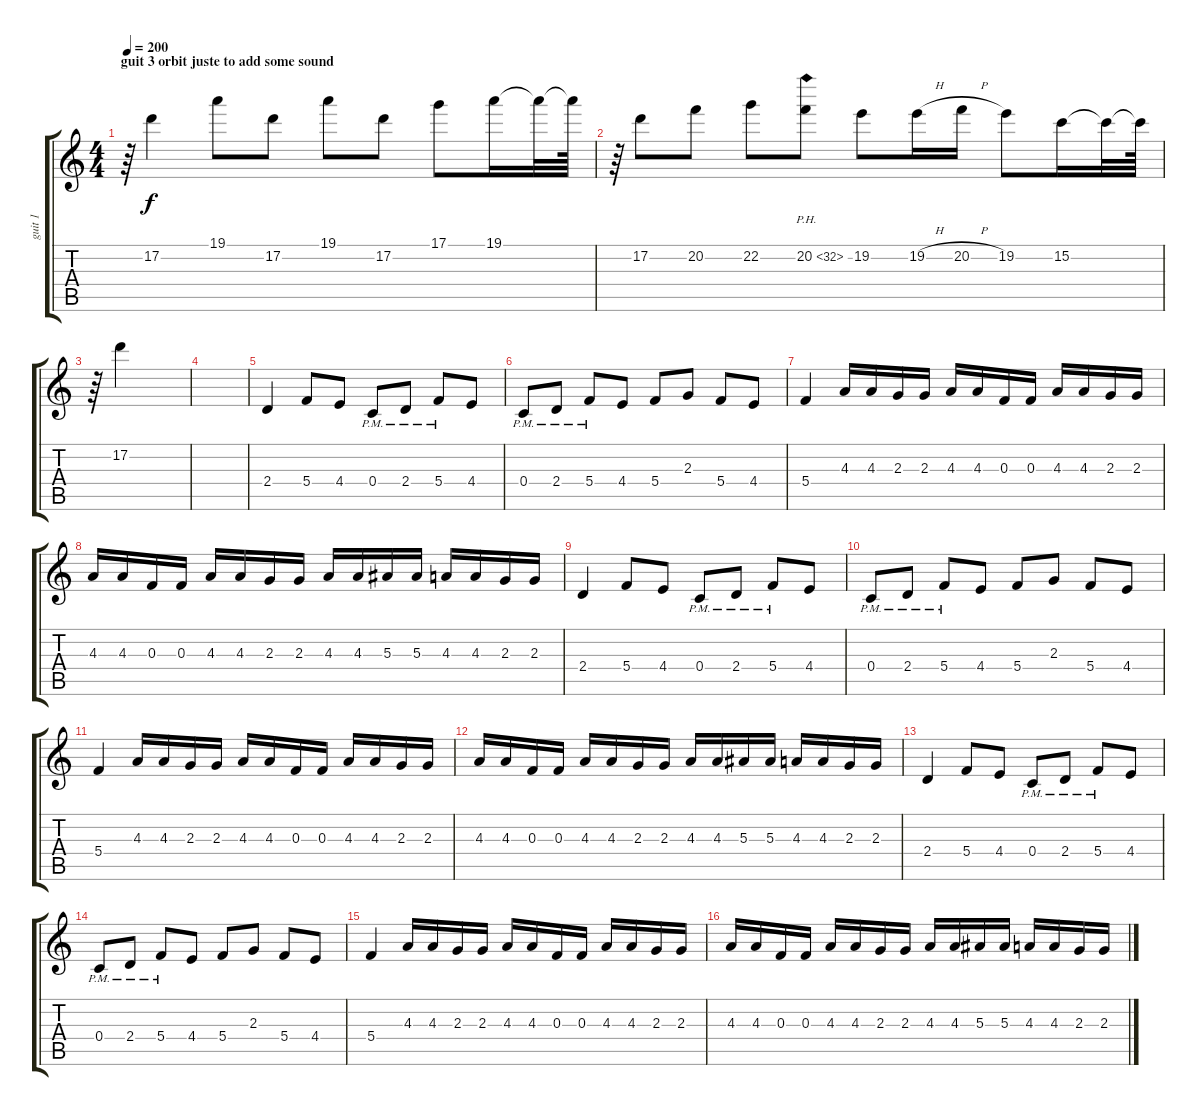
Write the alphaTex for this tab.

\track ("guit 1" "guit 1") {instrument distortionguitar}
\staff {score tabs}
\tuning (D4 A3 F3 C3 G2 D2) {hide}
\ts (4 4)
\section ("" "guit 3 orbit juste to add some sound")
\tempo 200
\clef g2
\ks c
r.64{dy f} 17.2.4 19.1.8 17.2.8 19.1.8 17.2.8 17.1.8 19.1.16 19.1{t}.32 19.1{t}.64 |
r.64 17.2.8 20.2.8 22.2.8 20.2{ph 12}.8 19.2.8 19.2{h}.16 20.2{h}.16 19.2.8 15.2.16 15.2{t}.32 15.2{t}.64 |
r.64 17.2.4 |
|
2.4.4 5.4.8 4.4.8 0.4{pm}.8 2.4{pm}.8 5.4{pm}.8 4.4.8 |
0.4{pm}.8 2.4{pm}.8 5.4{pm}.8 4.4.8 5.4.8 2.3.8 5.4.8 4.4.8 |
5.4.4 4.3.16 4.3.16 2.3.16 2.3.16 4.3.16 4.3.16 0.3.16 0.3.16 4.3.16 4.3.16 2.3.16 2.3.16 |
4.3.16 4.3.16 0.3.16 0.3.16 4.3.16 4.3.16 2.3.16 2.3.16 4.3.16 4.3.16 5.3.16 5.3.16 4.3.16 4.3.16 2.3.16 2.3.16 |
2.4.4 5.4.8 4.4.8 0.4{pm}.8 2.4{pm}.8 5.4{pm}.8 4.4.8 |
0.4{pm}.8 2.4{pm}.8 5.4{pm}.8 4.4.8 5.4.8 2.3.8 5.4.8 4.4.8 |
5.4.4 4.3.16 4.3.16 2.3.16 2.3.16 4.3.16 4.3.16 0.3.16 0.3.16 4.3.16 4.3.16 2.3.16 2.3.16 |
4.3.16 4.3.16 0.3.16 0.3.16 4.3.16 4.3.16 2.3.16 2.3.16 4.3.16 4.3.16 5.3.16 5.3.16 4.3.16 4.3.16 2.3.16 2.3.16 |
2.4.4 5.4.8 4.4.8 0.4{pm}.8 2.4{pm}.8 5.4{pm}.8 4.4.8 |
0.4{pm}.8 2.4{pm}.8 5.4{pm}.8 4.4.8 5.4.8 2.3.8 5.4.8 4.4.8 |
5.4.4 4.3.16 4.3.16 2.3.16 2.3.16 4.3.16 4.3.16 0.3.16 0.3.16 4.3.16 4.3.16 2.3.16 2.3.16 |
4.3.16 4.3.16 0.3.16 0.3.16 4.3.16 4.3.16 2.3.16 2.3.16 4.3.16 4.3.16 5.3.16 5.3.16 4.3.16 4.3.16 2.3.16 2.3.16
